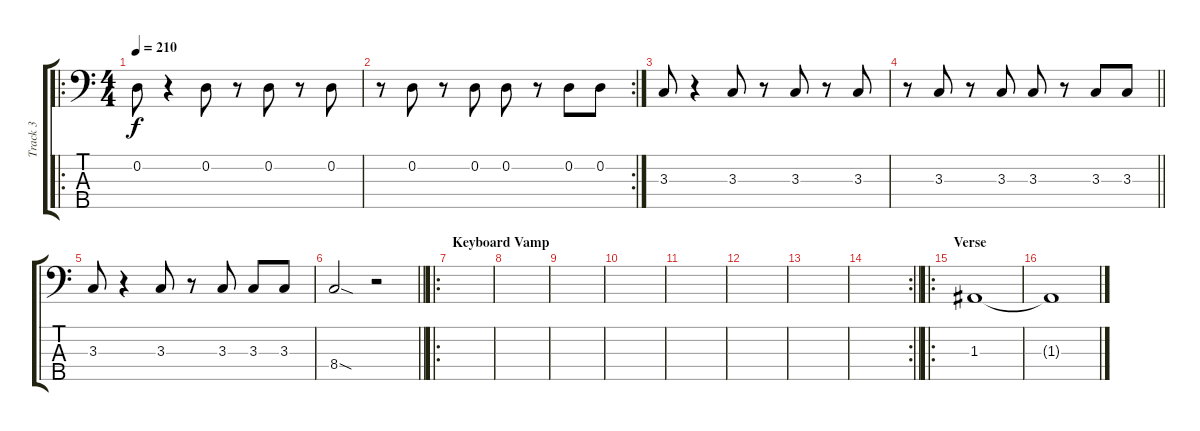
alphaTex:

\track ("Track 3" "Track 3") {instrument electricbassfinger}
\staff {score tabs}
\tuning (G2 D2 A1 E1 B0) {hide}
\ro
\ts (4 4)
\tempo 210
\clef f4
\ks c
0.2.8{dy f} r.4 0.2.8 r.8 0.2.8 r.8 0.2.8 |
\rc 2
r.8 0.2.8 r.8 0.2.8 0.2.8 r.8 0.2.8 0.2.8 |
3.3.8 r.4 3.3.8 r.8 3.3.8 r.8 3.3.8 |
\barLineRight lightlight
r.8 3.3.8 r.8 3.3.8 3.3.8 r.8 3.3.8 3.3.8 |
3.3.8 r.4 3.3.8 r.8 3.3.8 3.3.8 3.3.8 |
\barLineRight lightlight
8.4{sod}.2 r.2 |
\ro
\section ("" "Keyboard Vamp")
|
|
|
|
|
|
|
\rc 2
\barLineRight lightlight
|
\ro
\section ("" "Verse")
1.3.1 |
1.3{t}.1
